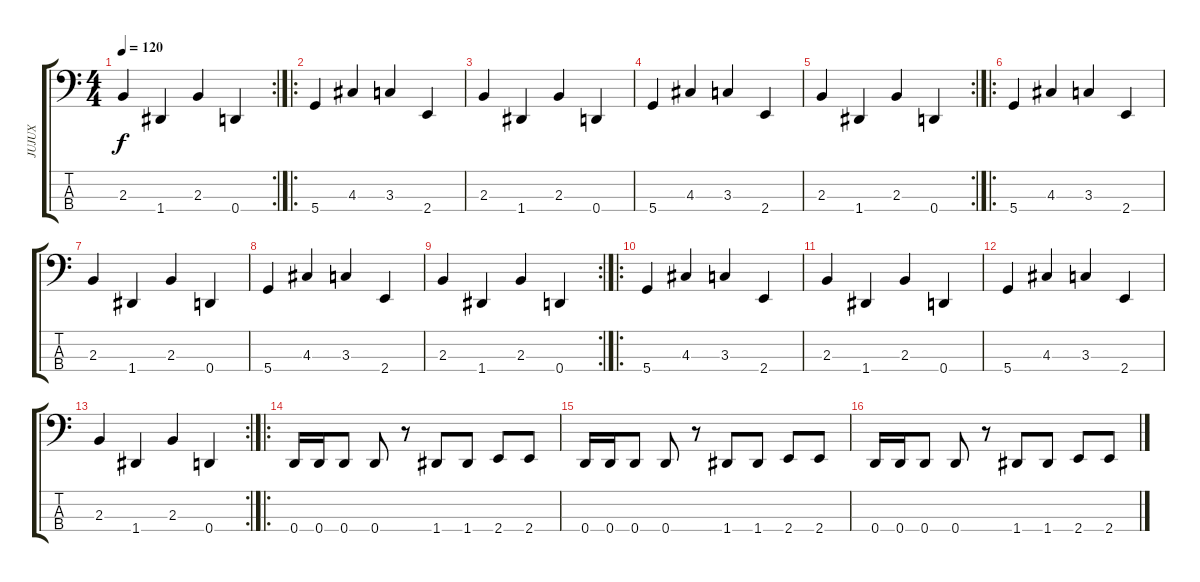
\track ("JUJUX" "JUJUX") {instrument electricbassfinger}
\staff {score tabs}
\tuning (G2 D2 A1 D1) {hide}
\rc 2
\ts (4 4)
\tempo 120
\clef f4
\ks c
2.3.4{dy f} 1.4.4 2.3.4 0.4.4 |
\ro
5.4.4 4.3.4 3.3.4 2.4.4 |
2.3.4 1.4.4 2.3.4 0.4.4 |
5.4.4 4.3.4 3.3.4 2.4.4 |
\rc 2
2.3.4 1.4.4 2.3.4 0.4.4 |
\ro
5.4.4 4.3.4 3.3.4 2.4.4 |
2.3.4 1.4.4 2.3.4 0.4.4 |
5.4.4 4.3.4 3.3.4 2.4.4 |
\rc 2
2.3.4 1.4.4 2.3.4 0.4.4 |
\ro
5.4.4 4.3.4 3.3.4 2.4.4 |
2.3.4 1.4.4 2.3.4 0.4.4 |
5.4.4 4.3.4 3.3.4 2.4.4 |
\rc 2
2.3.4 1.4.4 2.3.4 0.4.4 |
\ro
0.4.16 0.4.16 0.4.8 0.4.8 r.8 1.4.8 1.4.8 2.4.8 2.4.8 |
0.4.16 0.4.16 0.4.8 0.4.8 r.8 1.4.8 1.4.8 2.4.8 2.4.8 |
0.4.16 0.4.16 0.4.8 0.4.8 r.8 1.4.8 1.4.8 2.4.8 2.4.8
